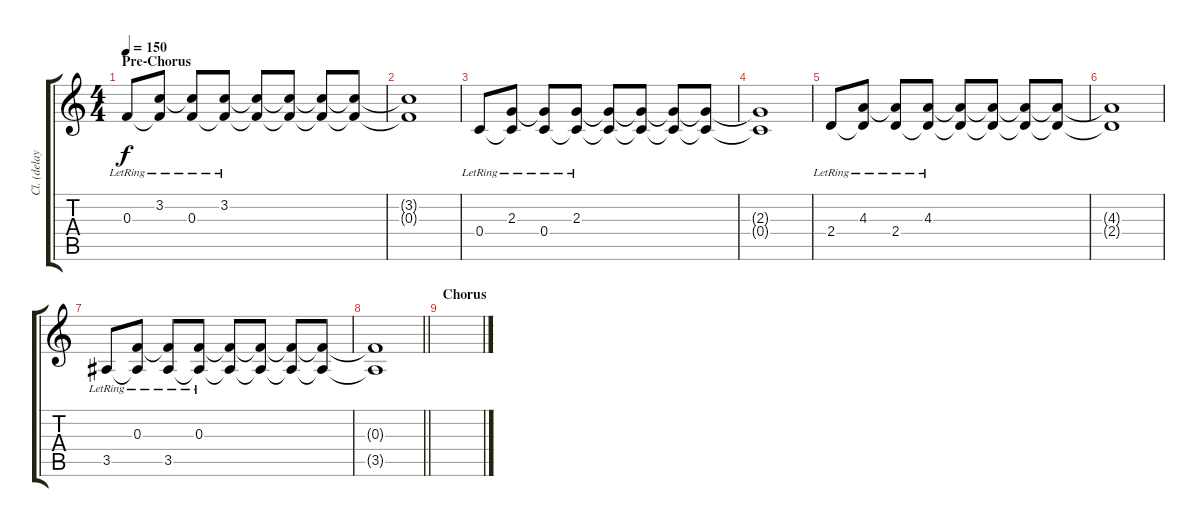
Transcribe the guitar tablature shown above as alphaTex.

\track ("Cl. (delayed) Rhytm Guitar [R]" "Cl. (delay") {instrument electricguitarclean}
\staff {score tabs}
\tuning (D4 A3 F3 C3 G2 D2) {hide}
\ts (4 4)
\section ("" "Pre-Chorus")
\tempo 150
\clef g2
\ks c
0.3{lr}.8{dy f} (3.2{lr} 0.3{t}).8 (3.2{t} 0.3{lr}).8 (3.2{lr} 0.3{t}).8 (3.2{t} 0.3{t}).8 (3.2{t} 0.3{t}).8 (3.2{t} 0.3{t}).8 (3.2{t} 0.3{t}).8 |
(3.2{t} 0.3{t}).1 |
0.4{lr}.8 (2.3{lr} 0.4{t}).8 (2.3{t} 0.4{lr}).8 (2.3{lr} 0.4{t}).8 (2.3{t} 0.4{t}).8 (2.3{t} 0.4{t}).8 (2.3{t} 0.4{t}).8 (2.3{t} 0.4{t}).8 |
(2.3{t} 0.4{t}).1 |
2.4{lr}.8 (4.3{lr} 2.4{t}).8 (4.3{t} 2.4{lr}).8 (4.3{lr} 2.4{t}).8 (4.3{t} 2.4{t}).8 (4.3{t} 2.4{t}).8 (4.3{t} 2.4{t}).8 (4.3{t} 2.4{t}).8 |
(4.3{t} 2.4{t}).1 |
3.5{lr}.8 (0.3{lr} 3.5{t}).8 (0.3{t} 3.5{lr}).8 (0.3{lr} 3.5{t}).8 (0.3{t} 3.5{t}).8 (0.3{t} 3.5{t}).8 (0.3{t} 3.5{t}).8 (0.3{t} 3.5{t}).8 |
\barLineRight lightlight
(0.3{t} 3.5{t}).1 |
\section ("" "Chorus")
